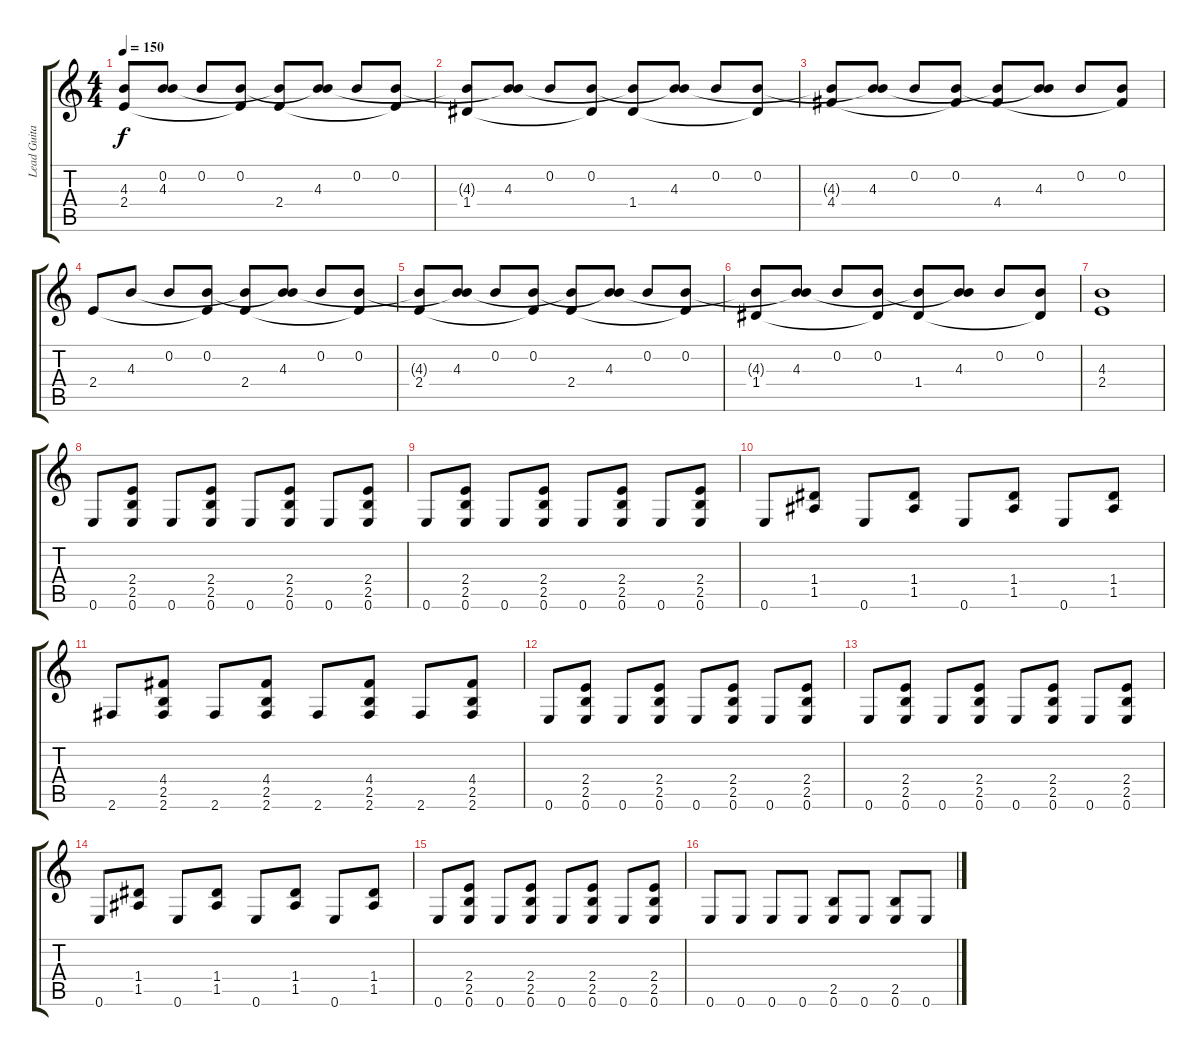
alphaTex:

\track ("Lead Guitar" "Lead Guita") {instrument distortionguitar}
\staff {score tabs}
\tuning (E4 B3 G3 D3 A2 E2) {hide}
\ts (4 4)
\tempo 150
\clef g2
\ks c
(4.3{t} 2.4).8{dy f} (0.2{t} 4.3).8 0.2.8 (0.2 2.4{t}).8 (4.3{t} 2.4).8 (0.2{t} 4.3).8 0.2.8 (0.2 2.4{t}).8 |
(4.3{t} 1.4).8 (0.2{t} 4.3).8 0.2.8 (0.2 1.4{t}).8 (4.3{t} 1.4).8 (0.2{t} 4.3).8 0.2.8 (0.2 1.4{t}).8 |
(4.3{t} 4.4).8 (0.2{t} 4.3).8 0.2.8 (0.2 4.4{t}).8 (4.3{t} 4.4).8 (0.2{t} 4.3).8 0.2.8 (0.2 4.4{t}).8 |
2.4.8 4.3.8 0.2.8 (0.2 2.4{t}).8 (4.3{t} 2.4).8 (0.2{t} 4.3).8 0.2.8 (0.2 2.4{t}).8 |
(4.3{t} 2.4).8 (0.2{t} 4.3).8 0.2.8 (0.2 2.4{t}).8 (4.3{t} 2.4).8 (0.2{t} 4.3).8 0.2.8 (0.2 2.4{t}).8 |
(4.3{t} 1.4).8 (0.2{t} 4.3).8 0.2.8 (0.2 1.4{t}).8 (4.3{t} 1.4).8 (0.2{t} 4.3).8 0.2.8 (0.2 1.4{t}).8 |
(4.3 2.4).1 |
0.6.8 (2.4 2.5 0.6).8 0.6.8 (2.4 2.5 0.6).8 0.6.8 (2.4 2.5 0.6).8 0.6.8 (2.4 2.5 0.6).8 |
0.6.8 (2.4 2.5 0.6).8 0.6.8 (2.4 2.5 0.6).8 0.6.8 (2.4 2.5 0.6).8 0.6.8 (2.4 2.5 0.6).8 |
0.6.8 (1.4 1.5).8 0.6.8 (1.4 1.5).8 0.6.8 (1.4 1.5).8 0.6.8 (1.4 1.5).8 |
2.6.8 (4.4 2.5 2.6).8 2.6.8 (4.4 2.5 2.6).8 2.6.8 (4.4 2.5 2.6).8 2.6.8 (4.4 2.5 2.6).8 |
0.6.8 (2.4 2.5 0.6).8 0.6.8 (2.4 2.5 0.6).8 0.6.8 (2.4 2.5 0.6).8 0.6.8 (2.4 2.5 0.6).8 |
0.6.8 (2.4 2.5 0.6).8 0.6.8 (2.4 2.5 0.6).8 0.6.8 (2.4 2.5 0.6).8 0.6.8 (2.4 2.5 0.6).8 |
0.6.8 (1.4 1.5).8 0.6.8 (1.4 1.5).8 0.6.8 (1.4 1.5).8 0.6.8 (1.4 1.5).8 |
0.6.8 (2.4 2.5 0.6).8 0.6.8 (2.4 2.5 0.6).8 0.6.8 (2.4 2.5 0.6).8 0.6.8 (2.4 2.5 0.6).8 |
0.6.8 0.6.8 0.6.8 0.6.8 (2.5 0.6).8 0.6.8 (2.5 0.6).8 0.6.8
